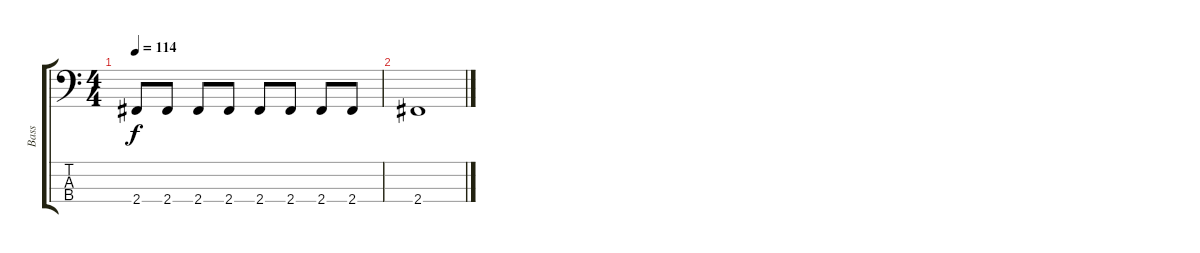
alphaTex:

\track ("Bass" "Bass") {instrument electricbassfinger}
\staff {score tabs}
\tuning (G2 D2 A1 E1) {hide}
\ts (4 4)
\tempo 114
\clef f4
\ks c
2.4.8{dy f} 2.4.8 2.4.8 2.4.8 2.4.8 2.4.8 2.4.8 2.4.8 |
2.4.1
